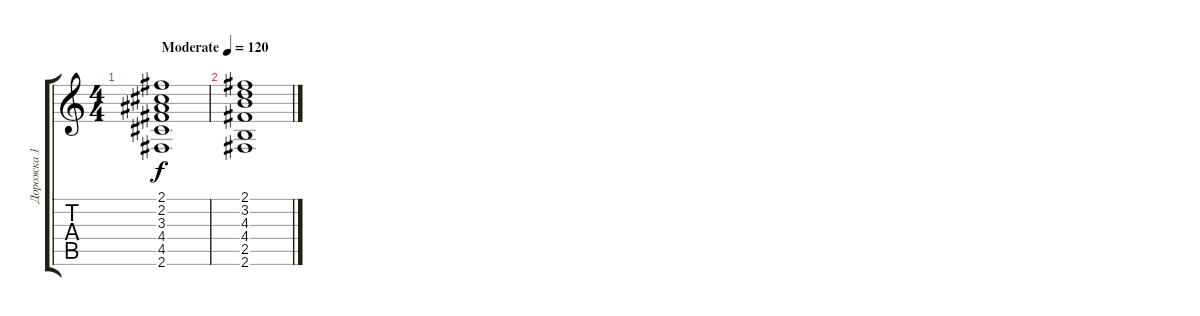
\track ("Дорожка 1" "Дорожка 1") {instrument acousticguitarsteel}
\staff {score tabs}
\tuning (E4 B3 G3 D3 A2 E2) {hide}
\ts (4 4)
\tempo (120 "Moderate")
\clef g2
\ks c
(2.1 2.2 3.3 4.4 4.5 2.6).1{dy f instrument acousticguitarsteel} |
(2.1 3.2 4.3 4.4 2.5 2.6).1
